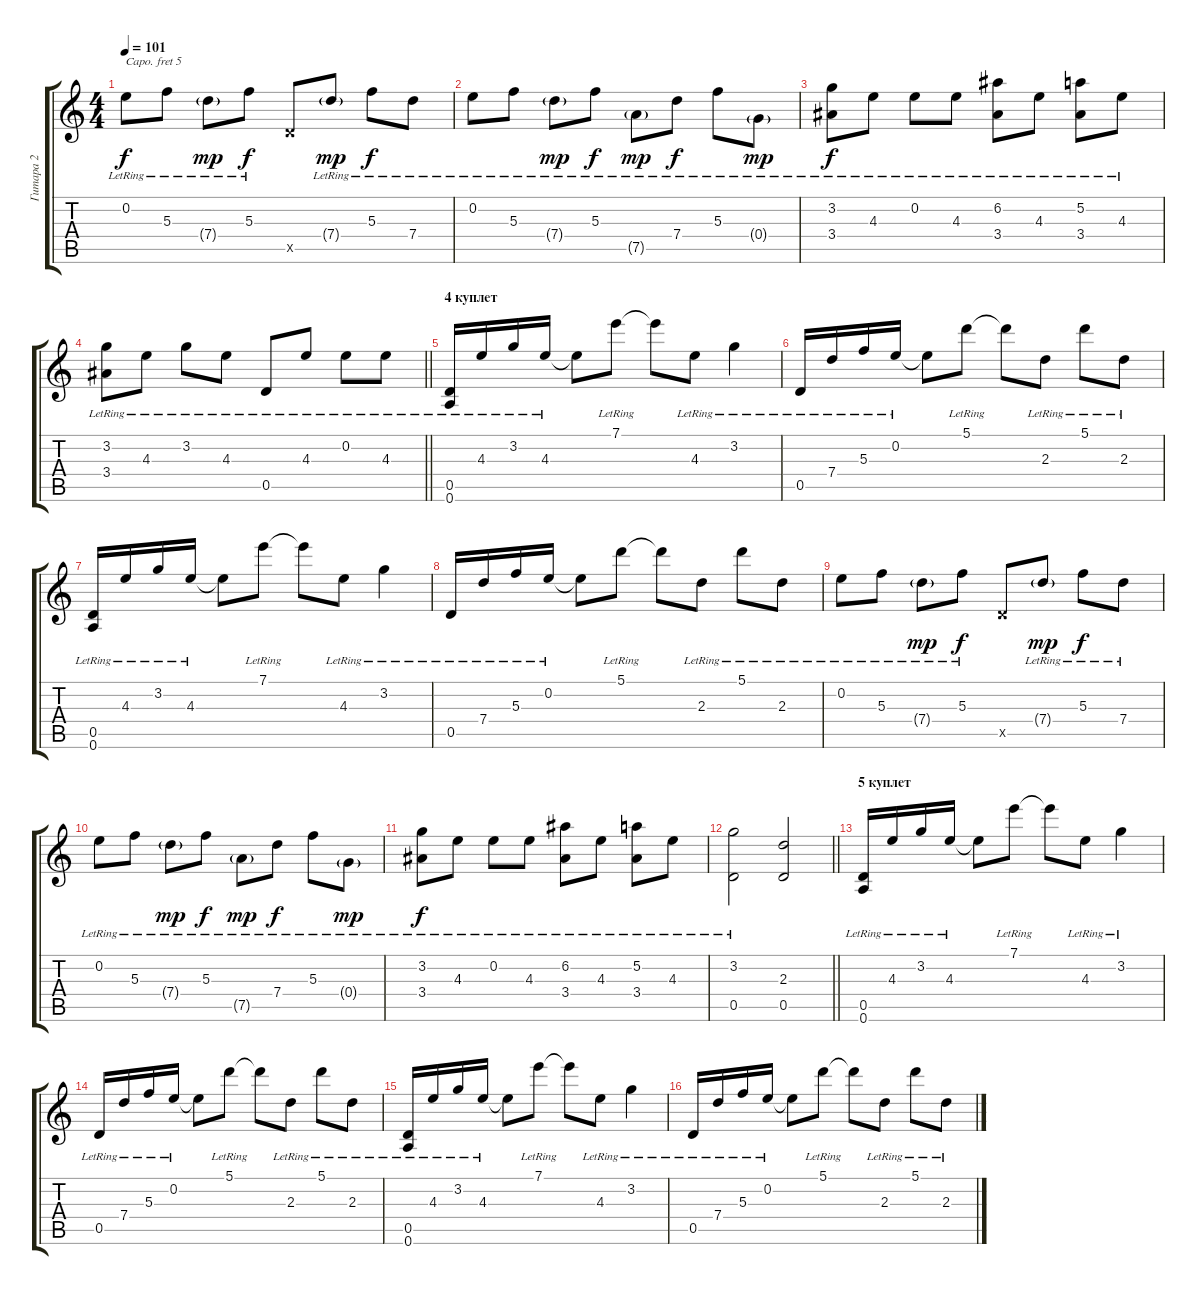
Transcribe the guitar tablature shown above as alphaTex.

\track ("Гитара 2" "Гитара 2") {instrument acousticguitarsteel}
\staff {score tabs}
\capo 5
\tuning (E4 B3 G3 D3 A2 E2) {hide}
\ts (4 4)
\tempo 101
\clef g2
\ks c
0.2{lr}.8{dy f} 5.3{lr}.8 7.4{g lr}.8{dy mp} 5.3{lr}.8{dy f} 0.5{x}.8 7.4{g lr}.8{dy mp} 5.3{lr}.8{dy f} 7.4{lr}.8 |
0.2{lr}.8 5.3{lr}.8 7.4{g lr}.8{dy mp} 5.3{lr}.8{dy f} 7.5{g lr}.8{dy mp} 7.4{lr}.8{dy f} 5.3{lr}.8 0.4{g lr}.8{dy mp} |
(3.2{lr} 3.4{lr}).8{dy f} 4.3{lr}.8 0.2{lr}.8 4.3{lr}.8 (6.2{lr} 3.4{lr}).8 4.3{lr}.8 (5.2{lr} 3.4{lr}).8 4.3{lr}.8 |
\barLineRight lightlight
(3.2{lr} 3.4{lr}).8 4.3{lr}.8 3.2{lr}.8 4.3{lr}.8 0.5{lr}.8 4.3{lr}.8 0.2{lr}.8 4.3{lr}.8 |
\section ("" "4 куплет")
(0.5{lr} 0.6{lr}).16 4.3{lr}.16 3.2{lr}.16 4.3{lr}.16 4.3{t}.8 7.1{lr}.8 7.1{t}.8 4.3{lr}.8 3.2{lr}.4 |
0.5{lr}.16 7.4{lr}.16 5.3{lr}.16 0.2{lr}.16 0.2{t}.8 5.1{lr}.8 5.1{t}.8 2.3{lr}.8 5.1{lr}.8 2.3{lr}.8 |
(0.5{lr} 0.6{lr}).16 4.3{lr}.16 3.2{lr}.16 4.3{lr}.16 4.3{t}.8 7.1{lr}.8 7.1{t}.8 4.3{lr}.8 3.2{lr}.4 |
0.5{lr}.16 7.4{lr}.16 5.3{lr}.16 0.2{lr}.16 0.2{t}.8 5.1{lr}.8 5.1{t}.8 2.3{lr}.8 5.1{lr}.8 2.3{lr}.8 |
0.2{lr}.8 5.3{lr}.8 7.4{g lr}.8{dy mp} 5.3{lr}.8{dy f} 0.5{x}.8 7.4{g lr}.8{dy mp} 5.3{lr}.8{dy f} 7.4{lr}.8 |
0.2{lr}.8 5.3{lr}.8 7.4{g lr}.8{dy mp} 5.3{lr}.8{dy f} 7.5{g lr}.8{dy mp} 7.4{lr}.8{dy f} 5.3{lr}.8 0.4{g lr}.8{dy mp} |
(3.2{lr} 3.4{lr}).8{dy f} 4.3{lr}.8 0.2{lr}.8 4.3{lr}.8 (6.2{lr} 3.4{lr}).8 4.3{lr}.8 (5.2{lr} 3.4{lr}).8 4.3{lr}.8 |
\barLineRight lightlight
(3.2{lr} 0.5{lr}).2 (2.3 0.5).2 |
\section ("" "5 куплет")
(0.5{lr} 0.6{lr}).16 4.3{lr}.16 3.2{lr}.16 4.3{lr}.16 4.3{t}.8 7.1{lr}.8 7.1{t}.8 4.3{lr}.8 3.2{lr}.4 |
0.5{lr}.16 7.4{lr}.16 5.3{lr}.16 0.2{lr}.16 0.2{t}.8 5.1{lr}.8 5.1{t}.8 2.3{lr}.8 5.1{lr}.8 2.3{lr}.8 |
(0.5{lr} 0.6{lr}).16 4.3{lr}.16 3.2{lr}.16 4.3{lr}.16 4.3{t}.8 7.1{lr}.8 7.1{t}.8 4.3{lr}.8 3.2{lr}.4 |
0.5{lr}.16 7.4{lr}.16 5.3{lr}.16 0.2{lr}.16 0.2{t}.8 5.1{lr}.8 5.1{t}.8 2.3{lr}.8 5.1{lr}.8 2.3{lr}.8
